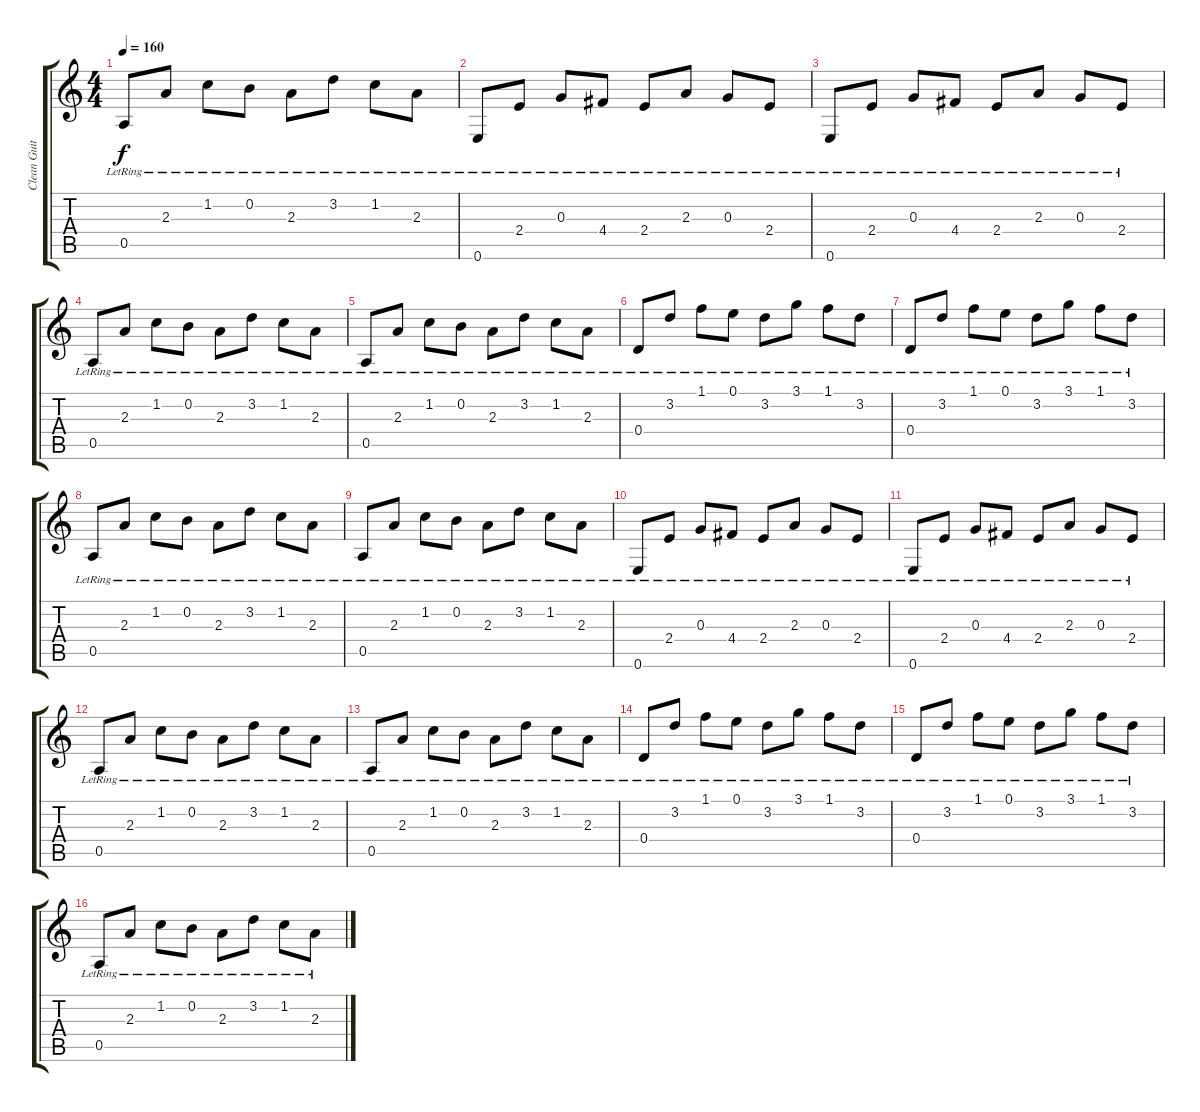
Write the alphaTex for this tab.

\track ("Clean Guitar I" "Clean Guit") {instrument acousticguitarnylon}
\staff {score tabs}
\tuning (E4 B3 G3 D3 A2 E2) {hide}
\ts (4 4)
\tempo 160
\clef g2
\ks c
0.5{lr}.8{dy f} 2.3{lr}.8 1.2{lr}.8 0.2{lr}.8 2.3{lr}.8 3.2{lr}.8 1.2{lr}.8 2.3{lr}.8 |
0.6{lr}.8 2.4{lr}.8 0.3{lr}.8 4.4{lr}.8 2.4{lr}.8 2.3{lr}.8 0.3{lr}.8 2.4{lr}.8 |
0.6{lr}.8 2.4{lr}.8 0.3{lr}.8 4.4{lr}.8 2.4{lr}.8 2.3{lr}.8 0.3{lr}.8 2.4{lr}.8 |
0.5{lr}.8 2.3{lr}.8 1.2{lr}.8 0.2{lr}.8 2.3{lr}.8 3.2{lr}.8 1.2{lr}.8 2.3{lr}.8 |
0.5{lr}.8 2.3{lr}.8 1.2{lr}.8 0.2{lr}.8 2.3{lr}.8 3.2{lr}.8 1.2{lr}.8 2.3{lr}.8 |
0.4{lr}.8 3.2{lr}.8 1.1{lr}.8 0.1{lr}.8 3.2{lr}.8 3.1{lr}.8 1.1{lr}.8 3.2{lr}.8 |
0.4{lr}.8 3.2{lr}.8 1.1{lr}.8 0.1{lr}.8 3.2{lr}.8 3.1{lr}.8 1.1{lr}.8 3.2{lr}.8 |
0.5{lr}.8 2.3{lr}.8 1.2{lr}.8 0.2{lr}.8 2.3{lr}.8 3.2{lr}.8 1.2{lr}.8 2.3{lr}.8 |
0.5{lr}.8 2.3{lr}.8 1.2{lr}.8 0.2{lr}.8 2.3{lr}.8 3.2{lr}.8 1.2{lr}.8 2.3{lr}.8 |
0.6{lr}.8 2.4{lr}.8 0.3{lr}.8 4.4{lr}.8 2.4{lr}.8 2.3{lr}.8 0.3{lr}.8 2.4{lr}.8 |
0.6{lr}.8 2.4{lr}.8 0.3{lr}.8 4.4{lr}.8 2.4{lr}.8 2.3{lr}.8 0.3{lr}.8 2.4{lr}.8 |
0.5{lr}.8 2.3{lr}.8 1.2{lr}.8 0.2{lr}.8 2.3{lr}.8 3.2{lr}.8 1.2{lr}.8 2.3{lr}.8 |
0.5{lr}.8 2.3{lr}.8 1.2{lr}.8 0.2{lr}.8 2.3{lr}.8 3.2{lr}.8 1.2{lr}.8 2.3{lr}.8 |
0.4{lr}.8 3.2{lr}.8 1.1{lr}.8 0.1{lr}.8 3.2{lr}.8 3.1{lr}.8 1.1{lr}.8 3.2{lr}.8 |
0.4{lr}.8 3.2{lr}.8 1.1{lr}.8 0.1{lr}.8 3.2{lr}.8 3.1{lr}.8 1.1{lr}.8 3.2{lr}.8 |
0.5{lr}.8 2.3{lr}.8 1.2{lr}.8 0.2{lr}.8 2.3{lr}.8 3.2{lr}.8 1.2{lr}.8 2.3{lr}.8
